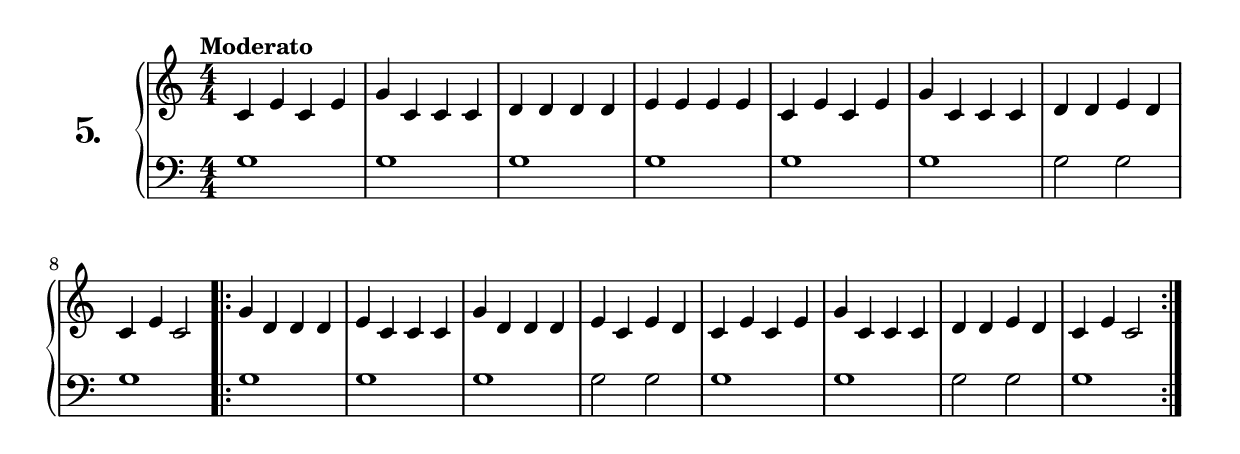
\version "2.18.0"

\score {
  \new PianoStaff  <<
    \set PianoStaff.instrumentName = \markup {
      \huge \bold \number "5." }

    \new Staff = "upper" \with {
      midiInstrument = #"acoustic grand" }

    \relative c' {
      \clef treble
      \key c \major
      \time 4/4
      \numericTimeSignature
      \tempo "Moderato" %4 = 120

      c4 e c e    | %1
      g c, c c    | %2
      d d d d     | %3
      e e e e     | %4
      c e c e     | %5
      g c, c c    | %6
      d d e d     | %7
      c e c2      | %8

      \repeat volta 2 {
        g'4 d d d | %9
        e c c c   | %10
        g' d d d  | %11
        e c e d   | %12
        c e c e   | %13
        g c, c c  | %14
        d d e d   | %15
        c e c2    | %16
      }
    }
    \new Staff = "lower" \with {
      midiInstrument = #"acoustic grand" }

    \relative c' {
      \clef bass
      \key c \major
      \time 4/4
      \numericTimeSignature

      \repeat unfold 6 {
        g1
      }
      g2 g
      g1
      \repeat volta 2 {
        g
        \repeat unfold 2 {
          g g g2 g
        }
        g1
      }
    }
  >>
  \layout { }
  \midi { }
  \header {
    composer = "Ferdinand Beyer; Op. 101; Nº.8"
    piece = ""
    %opus = "824"
  }
}

